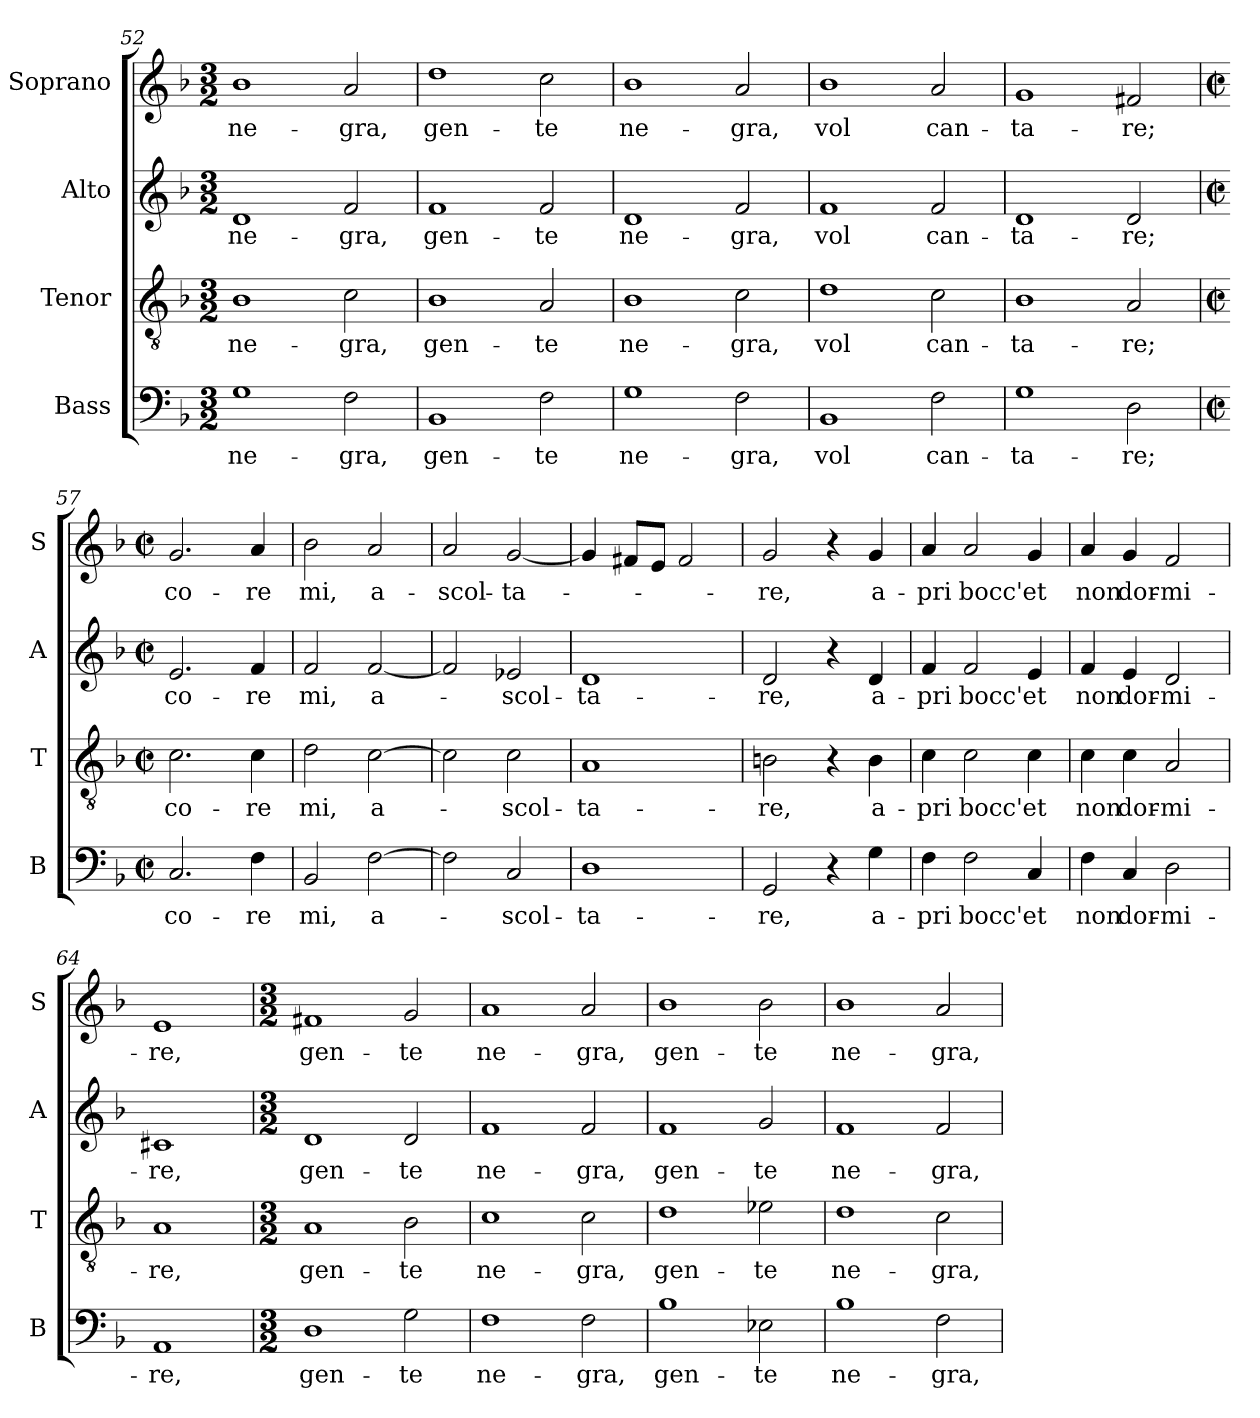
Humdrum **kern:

**kern	**text	**kern	**text	**kern	**text	**kern	**text
*part4	*part4	*part3	*part3	*part2	*part2	*part1	*part1
*staff4	*staff4	*staff3	*staff3	*staff2	*staff2	*staff1	*staff1
*I"Bass	*	*I"Tenor	*	*I"Alto	*	*I"Soprano	*
*I'B	*	*I'T	*	*I'A	*	*I'S	*
*clefF4	*	*clefGv2	*	*clefG2	*	*clefG2	*
*k[b-]	*	*k[b-]	*	*k[b-]	*	*k[b-]	*
*F:	*	*F:	*	*F:	*	*F:	*
*M3/2	*	*M3/2	*	*M3/2	*	*M3/2	*
=52	=52	=52	=52	=52	=52	=52	=52
!	!LO:LY:b	!	!LO:LY:b	!	!LO:LY:b	!	!LO:LY:b
1G	ne-	1B-	ne-	1d	ne-	1b-	ne-
!	!LO:LY:b	!	!LO:LY:b	!	!LO:LY:b	!	!LO:LY:b
2F\	-gra,	2c\	-gra,	2f/	-gra,	2a/	-gra,
!!LO:LB:g=z
=53	=53	=53	=53	=53	=53	=53	=53
!	!LO:LY:b	!	!LO:LY:b	!	!LO:LY:b	!	!LO:LY:b
1BB-	gen-	1B-	gen-	1f	gen-	1dd	gen-
!	!LO:LY:b	!	!LO:LY:b	!	!LO:LY:b	!	!LO:LY:b
2F\	-te	2A/	-te	2f/	-te	2cc\	-te
=54	=54	=54	=54	=54	=54	=54	=54
!	!LO:LY:b	!	!LO:LY:b	!	!LO:LY:b	!	!LO:LY:b
1G	ne-	1B-	ne-	1d	ne-	1b-	ne-
!	!LO:LY:b	!	!LO:LY:b	!	!LO:LY:b	!	!LO:LY:b
2F\	-gra,	2c\	-gra,	2f/	-gra,	2a/	-gra,
=55	=55	=55	=55	=55	=55	=55	=55
!	!LO:LY:b	!	!LO:LY:b	!	!LO:LY:b	!	!LO:LY:b
1BB-	vol	1d	vol	1f	vol	1b-	vol
!	!LO:LY:b	!	!LO:LY:b	!	!LO:LY:b	!	!LO:LY:b
2F\	can-	2c\	can-	2f/	can-	2a/	can-
=56	=56	=56	=56	=56	=56	=56	=56
!	!LO:LY:b	!	!LO:LY:b	!	!LO:LY:b	!	!LO:LY:b
1G	-ta-	1B-	-ta-	1d	-ta-	1g	-ta-
!	!LO:LY:b	!	!LO:LY:b	!	!LO:LY:b	!	!LO:LY:b
2D\	-re;	2A/	-re;	2d/	-re;	2f#X/	-re;
=57	=57	=57	=57	=57	=57	=57	=57
*M2/2	*	*M2/2	*	*M2/2	*	*M2/2	*
*met(c|)	*	*met(c|)	*	*met(c|)	*	*met(c|)	*
!	!LO:LY:b	!	!LO:LY:b	!	!LO:LY:b	!	!LO:LY:b
2.C/	co-	2.c\	co-	2.e/	co-	2.g/	co-
!	!LO:LY:b	!	!LO:LY:b	!	!LO:LY:b	!	!LO:LY:b
4F\	-re	4c\	-re	4f/	-re	4a/	-re
=58	=58	=58	=58	=58	=58	=58	=58
!	!LO:LY:b	!	!LO:LY:b	!	!LO:LY:b	!	!LO:LY:b
2BB-/	mi,	2d\	mi,	2f/	mi,	2b-\	mi,
!	!LO:LY:b	!	!LO:LY:b	!	!LO:LY:b	!	!LO:LY:b
[2F\	a-	[2c\	a-	[2f/	a-	2a/	a-
!!LO:LB:g=z
=59	=59	=59	=59	=59	=59	=59	=59
!	!	!	!	!	!	!	!LO:LY:b
2F\]	.	2c\]	.	2f/]	.	2a/	-scol-
!	!LO:LY:b	!	!LO:LY:b	!	!LO:LY:b	!	!LO:LY:b
2C/	-scol-	2c\	-scol-	2e-X/	-scol-	[2g/	-ta-
=60	=60	=60	=60	=60	=60	=60	=60
!	!LO:LY:b	!	!LO:LY:b	!	!LO:LY:b	!	!
1D	-ta-	1A	-ta-	1d	-ta-	4g/]	.
.	.	.	.	.	.	8f#X/L	.
.	.	.	.	.	.	8e/J	.
.	.	.	.	.	.	2f#/	.
=61	=61	=61	=61	=61	=61	=61	=61
!	!LO:LY:b	!	!LO:LY:b	!	!LO:LY:b	!	!LO:LY:b
2GG/	-re,	2Bn\	-re,	2d/	-re,	2g/	-re,
4r	.	4r	.	4r	.	4r	.
!	!LO:LY:b	!	!LO:LY:b	!	!LO:LY:b	!	!LO:LY:b
4G\	a-	4B\	a-	4d/	a-	4g/	a-
=62	=62	=62	=62	=62	=62	=62	=62
!	!LO:LY:b	!	!LO:LY:b	!	!LO:LY:b	!	!LO:LY:b
4F\	-pri	4c\	-pri	4f/	-pri	4a/	-pri
!	!LO:LY:b	!	!LO:LY:b	!	!LO:LY:b	!	!LO:LY:b
2F\	bocc'	2c\	bocc'	2f/	bocc'	2a/	bocc'
!	!LO:LY:b	!	!LO:LY:b	!	!LO:LY:b	!	!LO:LY:b
4C/	et	4c\	et	4e/	et	4g/	et
=63	=63	=63	=63	=63	=63	=63	=63
!	!LO:LY:b	!	!LO:LY:b	!	!LO:LY:b	!	!LO:LY:b
4F\	non	4c\	non	4f/	non	4a/	non
!	!LO:LY:b	!	!LO:LY:b	!	!LO:LY:b	!	!LO:LY:b
4C/	dor-	4c\	dor-	4e/	dor-	4g/	dor-
!	!LO:LY:b	!	!LO:LY:b	!	!LO:LY:b	!	!LO:LY:b
2D\	-mi-	2A/	-mi-	2d/	-mi-	2f/	-mi-
=64	=64	=64	=64	=64	=64	=64	=64
!	!LO:LY:b	!	!LO:LY:b	!	!LO:LY:b	!	!LO:LY:b
1AA	-re,	1A	-re,	1c#X	-re,	1e	-re,
=65	=65	=65	=65	=65	=65	=65	=65
*M3/2	*	*M3/2	*	*M3/2	*	*M3/2	*
!	!LO:LY:b	!	!LO:LY:b	!	!LO:LY:b	!	!LO:LY:b
1D	gen-	1A	gen-	1d	gen-	1f#X	gen-
!	!LO:LY:b	!	!LO:LY:b	!	!LO:LY:b	!	!LO:LY:b
2G\	-te	2B-\	-te	2d/	-te	2g/	-te
!!LO:LB:g=z
=66	=66	=66	=66	=66	=66	=66	=66
!	!LO:LY:b	!	!LO:LY:b	!	!LO:LY:b	!	!LO:LY:b
1F	ne-	1c	ne-	1f	ne-	1a	ne-
!	!LO:LY:b	!	!LO:LY:b	!	!LO:LY:b	!	!LO:LY:b
2F\	-gra,	2c\	-gra,	2f/	-gra,	2a/	-gra,
=67	=67	=67	=67	=67	=67	=67	=67
!	!LO:LY:b	!	!LO:LY:b	!	!LO:LY:b	!	!LO:LY:b
1B-	gen-	1d	gen-	1f	gen-	1b-	gen-
!	!LO:LY:b	!	!LO:LY:b	!	!LO:LY:b	!	!LO:LY:b
2E-X\	-te	2e-X\	-te	2g/	-te	2b-\	-te
=68	=68	=68	=68	=68	=68	=68	=68
!	!LO:LY:b	!	!LO:LY:b	!	!LO:LY:b	!	!LO:LY:b
1B-	ne-	1d	ne-	1f	ne-	1b-	ne-
!	!LO:LY:b	!	!LO:LY:b	!	!LO:LY:b	!	!LO:LY:b
2F\	-gra,	2c\	-gra,	2f/	-gra,	2a/	-gra,
=	=	=	=	=	=	=	=
*-	*-	*-	*-	*-	*-	*-	*-
